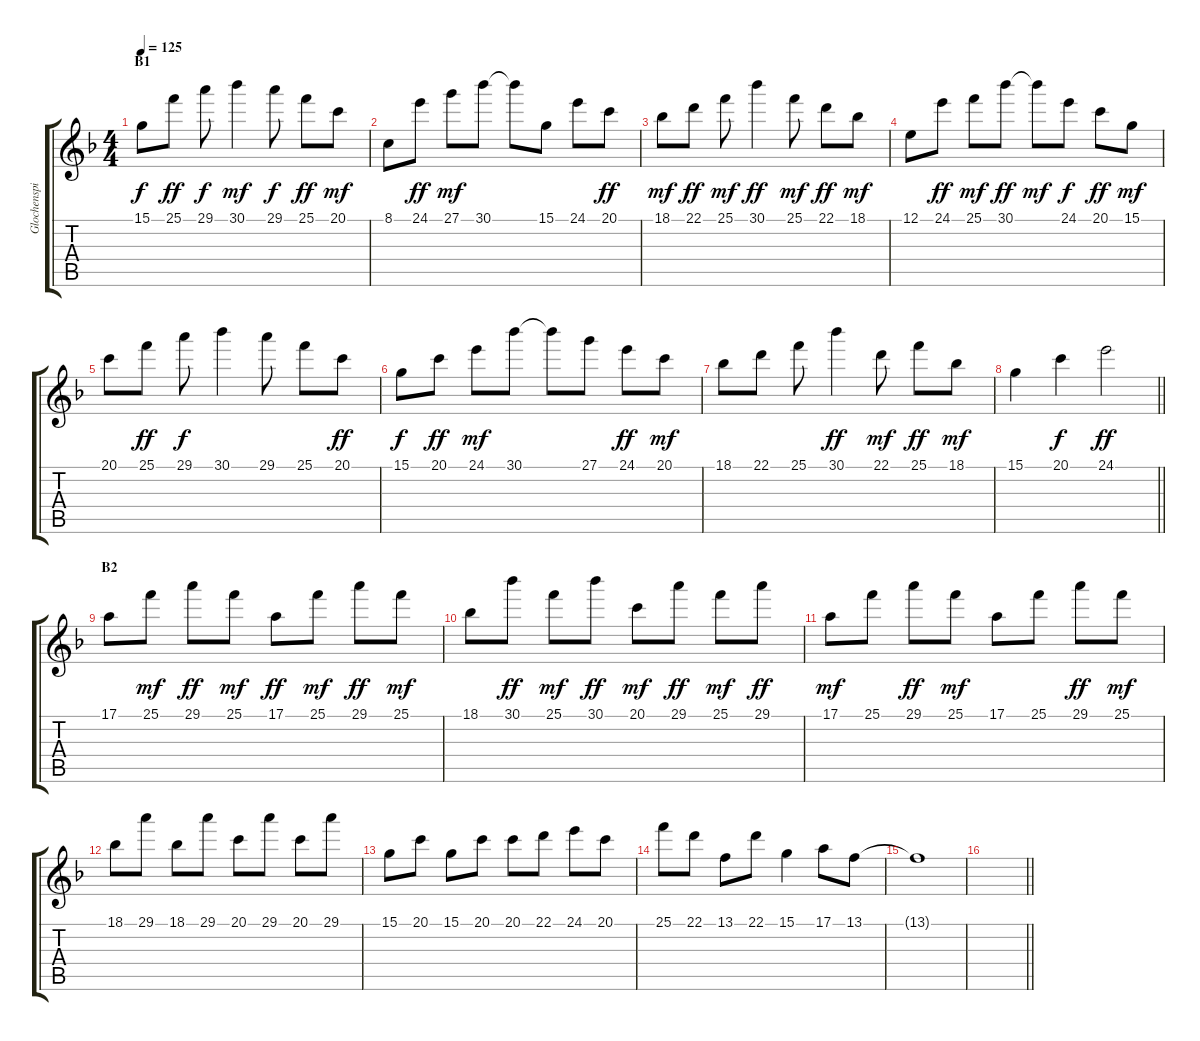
\track ("Glochenspiel (M + R)" "Glochenspi") {instrument glockenspiel}
\staff {score tabs}
\tuning (E4 B3 G3 D3 A2 E2) {hide}
\ts (4 4)
\section ("" "B1")
\tempo 125
\clef g2
\ks f
15.1.8{dy f volume 13 balance 15} 25.1.8{dy ff} 29.1.8{dy f} 30.1.4{dy mf} 29.1.8{dy f} 25.1.8{dy ff} 20.1.8{dy mf} |
8.1.8 24.1.8{dy ff} 27.1.8{dy mf} 30.1.8 30.1{t}.8 15.1.8 24.1.8 20.1.8{dy ff} |
18.1.8{dy mf} 22.1.8{dy ff} 25.1.8{dy mf} 30.1.4{dy ff} 25.1.8{dy mf} 22.1.8{dy ff} 18.1.8{dy mf} |
12.1.8 24.1.8{dy ff} 25.1.8{dy mf} 30.1.8{dy ff} 30.1{t}.8{dy mf} 24.1.8{dy f} 20.1.8{dy ff} 15.1.8{dy mf} |
20.1.8 25.1.8{dy ff} 29.1.8{dy f} 30.1.4 29.1.8 25.1.8 20.1.8{dy ff} |
15.1.8{dy f} 20.1.8{dy ff} 24.1.8{dy mf} 30.1.8 30.1{t}.8 27.1.8 24.1.8{dy ff} 20.1.8{dy mf} |
18.1.8 22.1.8 25.1.8 30.1.4{dy ff} 22.1.8{dy mf} 25.1.8{dy ff} 18.1.8{dy mf} |
\barLineRight lightlight
15.1.4 20.1.4{dy f} 24.1.2{dy ff} |
\section ("" "B2")
17.1.8 25.1.8{dy mf} 29.1.8{dy ff} 25.1.8{dy mf} 17.1.8{dy ff} 25.1.8{dy mf} 29.1.8{dy ff} 25.1.8{dy mf} |
18.1.8 30.1.8{dy ff} 25.1.8{dy mf} 30.1.8{dy ff} 20.1.8{dy mf} 29.1.8{dy ff} 25.1.8{dy mf} 29.1.8{dy ff} |
17.1.8{dy mf} 25.1.8 29.1.8{dy ff} 25.1.8{dy mf} 17.1.8 25.1.8 29.1.8{dy ff} 25.1.8{dy mf} |
18.1.8 29.1.8 18.1.8 29.1.8 20.1.8 29.1.8 20.1.8 29.1.8 |
15.1.8 20.1.8 15.1.8 20.1.8 20.1.8 22.1.8 24.1.8 20.1.8 |
25.1.8 22.1.8 13.1.8 22.1.8 15.1.4 17.1.8 13.1.8 |
13.1{t}.1 |
\barLineRight lightlight
